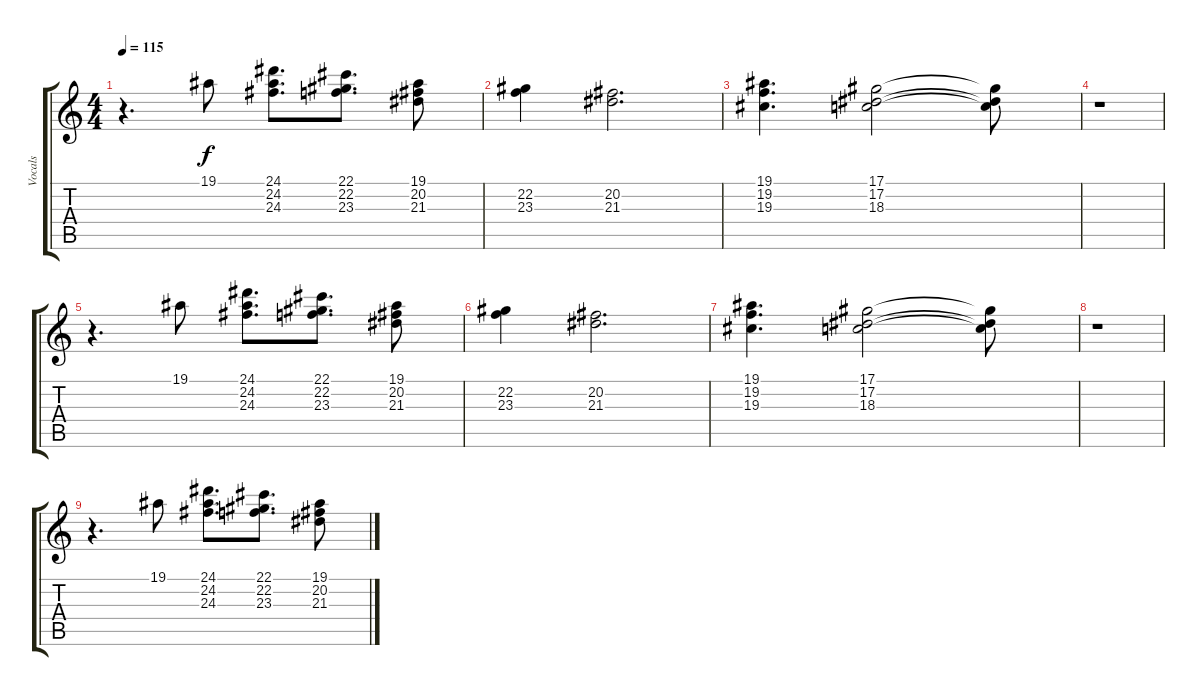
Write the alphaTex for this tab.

\track ("Vocals" "Vocals") {instrument synthvoice}
\staff {score tabs}
\tuning (Eb4 Bb3 Gb3 Db3 Ab2 Eb2) {hide}
\ts (4 4)
\tempo 115
\clef g2
\ks c
r.4{d dy f} 19.1.8{volume 7} (24.1 24.2 24.3).8{d} (22.1 22.2 23.3).8{d volume 7} (19.1 20.2 21.3).8{volume 7} |
(22.2 23.3).4{volume 7} (20.2 21.3).2{d volume 7} |
(19.1 19.2 19.3).4{d volume 6} (17.1 17.2 18.3).2{volume 6} (17.1{t} 17.2{t} 18.3{t}).8 |
r.1 |
r.4{d} 19.1.8{volume 4} (24.1 24.2 24.3).8{d} (22.1 22.2 23.3).8{d volume 4} (19.1 20.2 21.3).8{volume 3} |
(22.2 23.3).4{volume 3} (20.2 21.3).2{d volume 3} |
(19.1 19.2 19.3).4{d volume 2} (17.1 17.2 18.3).2{volume 2} (17.1{t} 17.2{t} 18.3{t}).8 |
r.1 |
r.4{d} 19.1.8{volume 0} (24.1 24.2 24.3).8{d volume 0} (22.1 22.2 23.3).8{d} (19.1 20.2 21.3).8
